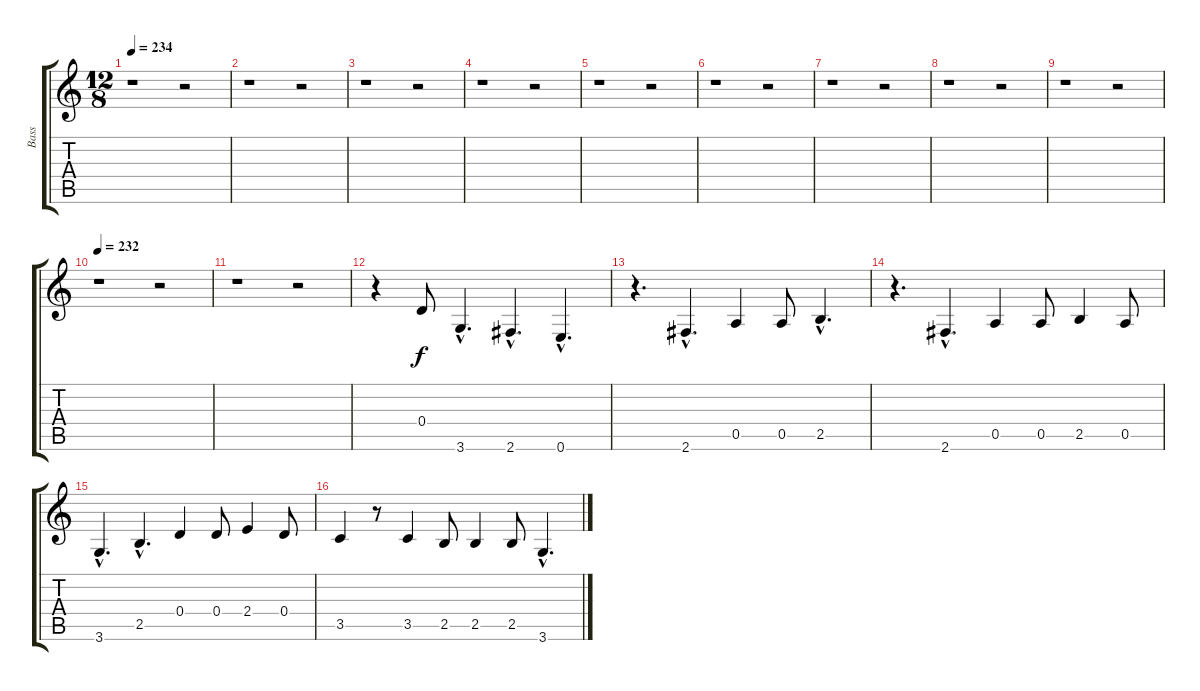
\track ("Bass" "Bass") {instrument electricbassfinger}
\staff {score tabs}
\tuning (E4 B3 G3 D3 A2 E2) {hide}
\ts (12 8)
\tempo 234
\clef g2
\ks c
r.1{dy f} r.2 |
r.1 r.2 |
r.1 r.2 |
r.1 r.2 |
r.1 r.2 |
r.1 r.2 |
r.1 r.2 |
r.1 r.2 |
r.1 r.2 |
\tempo 232
r.1 r.2 |
r.1 r.2 |
r.4 0.4.8 3.6{hac}.4{d} 2.6{hac}.4{d} 0.6{hac}.4{d} |
r.4{d} 2.6{hac}.4{d} 0.5.4 0.5.8 2.5{hac}.4{d} |
r.4{d} 2.6{hac}.4{d} 0.5.4 0.5.8 2.5.4 0.5.8 |
3.6{hac}.4{d} 2.5{hac}.4{d} 0.4.4 0.4.8 2.4.4 0.4.8 |
3.5.4 r.8 3.5.4 2.5.8 2.5.4 2.5.8 3.6{hac}.4{d}
